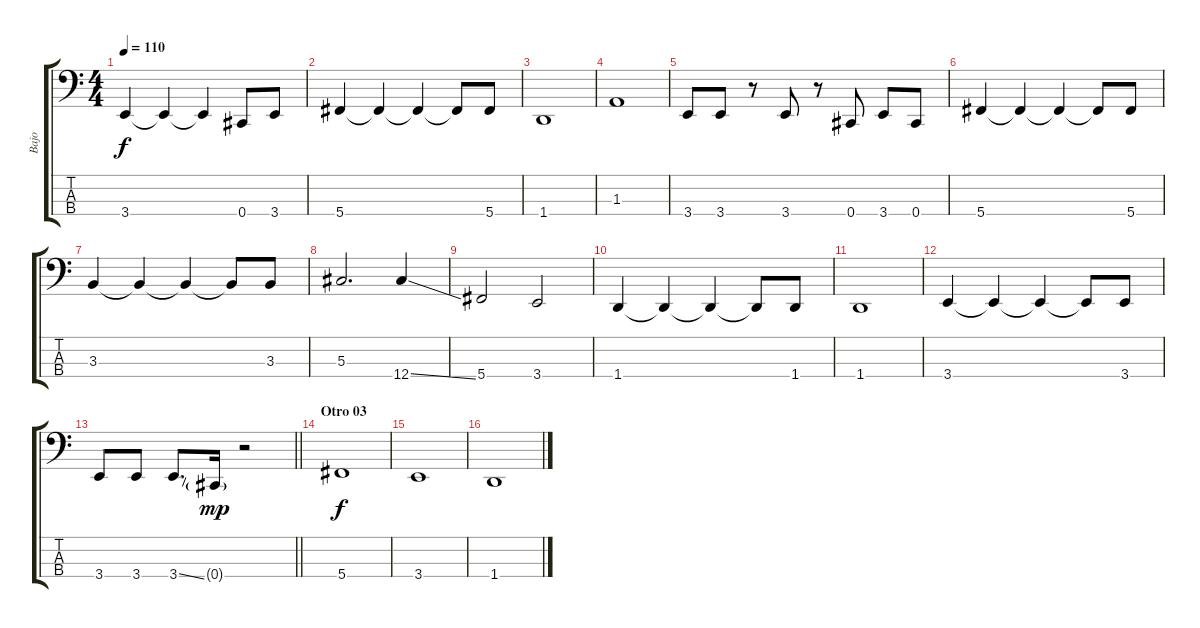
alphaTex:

\track ("Bajo" "Bajo") {instrument electricbassfinger}
\staff {score tabs}
\tuning (Gb2 Db2 Ab1 Db1) {hide}
\ts (4 4)
\tempo 110
\clef f4
\ks c
3.4.4{dy f} 3.4{t}.4 3.4{t}.4 0.4.8 3.4.8 |
5.4.4 5.4{t}.4 5.4{t}.4 5.4{t}.8 5.4.8 |
1.4.1 |
1.3.1 |
3.4.8 3.4.8 r.8 3.4.8 r.8 0.4.8 3.4.8 0.4.8 |
5.4.4 5.4{t}.4 5.4{t}.4 5.4{t}.8 5.4.8 |
3.3.4 3.3{t}.4 3.3{t}.4 3.3{t}.8 3.3.8 |
5.3.2{d} 12.4{ss}.4 |
5.4.2 3.4.2 |
1.4.4 1.4{t}.4 1.4{t}.4 1.4{t}.8 1.4.8 |
1.4.1 |
3.4.4 3.4{t}.4 3.4{t}.4 3.4{t}.8 3.4.8 |
\barLineRight lightlight
3.4.8 3.4.8 3.4{ss}.8{d} 0.4{g}.16{dy mp} r.2 |
\section ("" "Otro 03")
5.4.1{dy f} |
3.4.1 |
1.4.1
